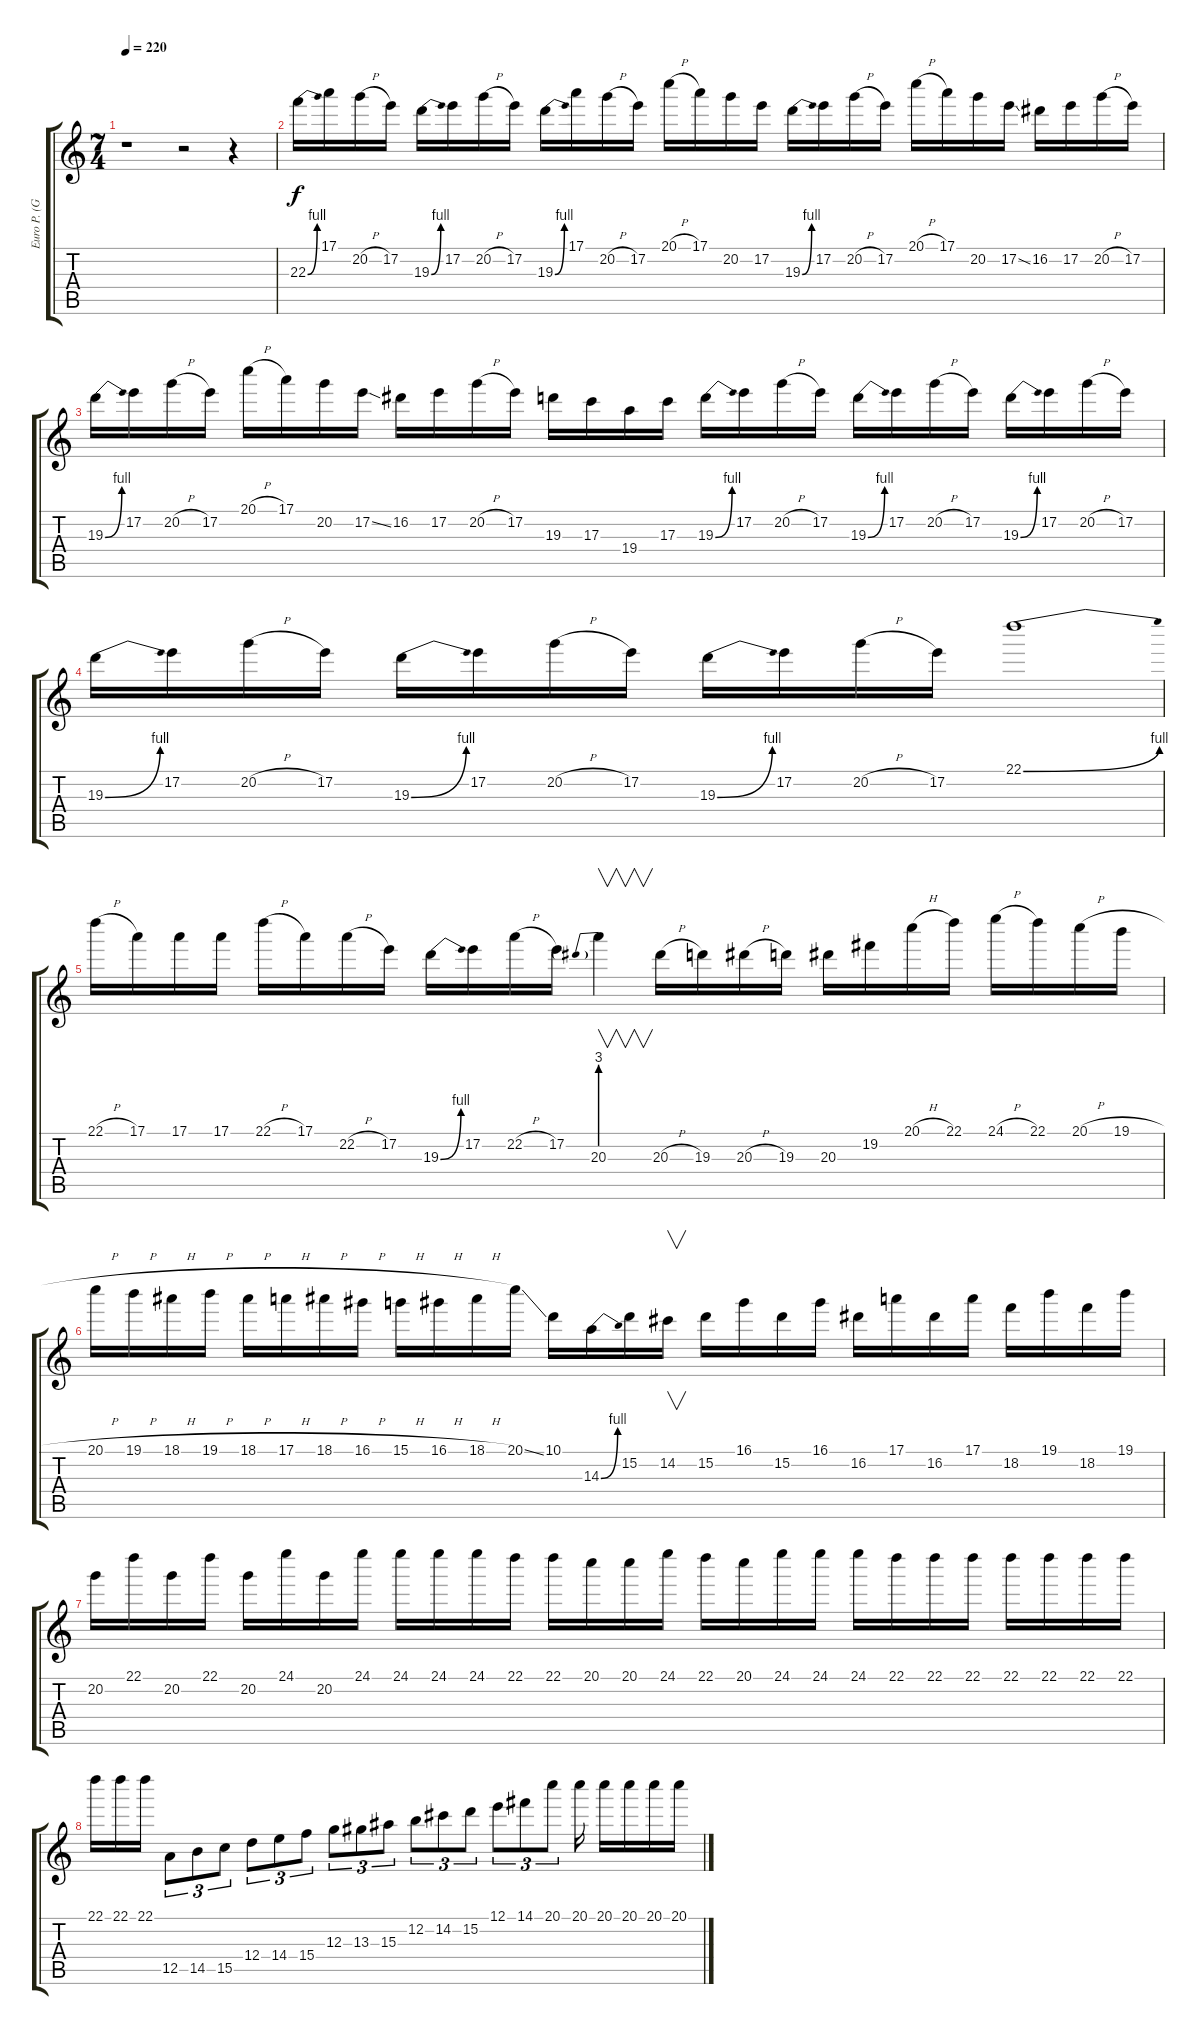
\track ("Euro P. (Gtr1)" "Euro P. (G") {instrument overdrivenguitar}
\staff {score tabs}
\tuning (E4 B3 G3 D3 A2 E2) {hide}
\ts (7 4)
\tempo 220
\clef g2
\ks c
r.1{dy f} r.2 r.4 |
22.3{be (bend 0 0 60 4)}.16 17.1.16 20.2{h}.16 17.2.16 19.3{be (bend 0 0 60 4)}.16 17.2.16 20.2{h}.16 17.2.16 19.3{be (bend 0 0 60 4)}.16 17.1.16 20.2{h}.16 17.2.16 20.1{h}.16 17.1.16 20.2.16 17.2.16 19.3{be (bend 0 0 60 4)}.16 17.2.16 20.2{h}.16 17.2.16 20.1{h}.16 17.1.16 20.2.16 17.2{ss}.16 16.2.16 17.2.16 20.2{h}.16 17.2.16 |
19.3{be (bend 0 0 60 4)}.16 17.2.16 20.2{h}.16 17.2.16 20.1{h}.16 17.1.16 20.2.16 17.2{ss}.16 16.2.16 17.2.16 20.2{h}.16 17.2.16 19.3.16 17.3.16 19.4.16 17.3.16 19.3{be (bend 0 0 60 4)}.16 17.2.16 20.2{h}.16 17.2.16 19.3{be (bend 0 0 60 4)}.16 17.2.16 20.2{h}.16 17.2.16 19.3{be (bend 0 0 60 4)}.16 17.2.16 20.2{h}.16 17.2.16 |
19.3{be (bend 0 0 60 4)}.16 17.2.16 20.2{h}.16 17.2.16 19.3{be (bend 0 0 60 4)}.16 17.2.16 20.2{h}.16 17.2.16 19.3{be (bend 0 0 60 4)}.16 17.2.16 20.2{h}.16 17.2.16 22.1{be (bend 0 0 60 4)}.1 |
22.1{h}.16 17.1.16 17.1.16 17.1.16 22.1{h}.16 17.1.16 22.2{h}.16 17.2.16 19.3{be (bend 0 0 60 4)}.16 17.2.16 22.2{h}.16 17.2.16 20.3{be (prebend 0 12 60 12)}.4{v} 20.3{h}.16 19.3.16 20.3{h}.16 19.3.16 20.3.16 19.2.16 20.1{h}.16 22.1.16 24.1{h}.16 22.1.16 20.1{h}.16 19.1{h}.16 |
20.1{h}.16 19.1{h}.16 18.1{h}.16 19.1{h}.16 18.1{h}.16 17.1{h}.16 18.1{h}.16 16.1{h}.16 15.1{h}.16 16.1{h}.16 18.1{h}.16 20.1{ss}.16 10.1.16 14.3{be (bend 0 0 60 4)}.16 15.2.16 14.2.16{v} 15.2.16 16.1.16 15.2.16 16.1.16 16.2.16 17.1.16 16.2.16 17.1.16 18.2.16 19.1.16 18.2.16 19.1.16 |
20.2.16 22.1.16 20.2.16 22.1.16 20.2.16 24.1.16 20.2.16 24.1.16 24.1.16 24.1.16 24.1.16 22.1.16 22.1.16 20.1.16 20.1.16 24.1.16 22.1.16 20.1.16 24.1.16 24.1.16 24.1.16 22.1.16 22.1.16 22.1.16 22.1.16 22.1.16 22.1.16 22.1.16 |
22.1.16 22.1.16 22.1.16 12.5.8{tu (3 2)} 14.5.8{tu (3 2)} 15.5.8{tu (3 2)} 12.4.8{tu (3 2)} 14.4.8{tu (3 2)} 15.4.8{tu (3 2)} 12.3.8{tu (3 2)} 13.3.8{tu (3 2)} 15.3.8{tu (3 2)} 12.2.8{tu (3 2)} 14.2.8{tu (3 2)} 15.2.8{tu (3 2)} 12.1.8{tu (3 2)} 14.1.8{tu (3 2)} 20.1.8{tu (3 2)} 20.1.16 20.1.16 20.1.16 20.1.16 20.1.16
